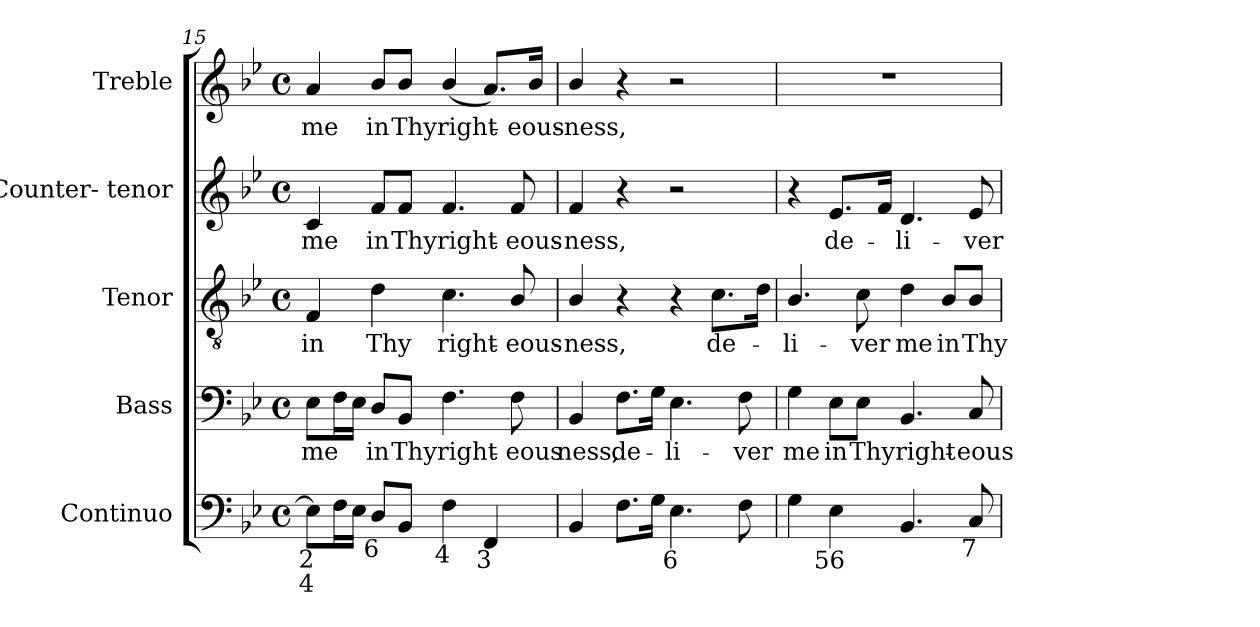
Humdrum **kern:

**kern	**kern	**text	**kern	**text	**kern	**text	**kern	**text
*part5	*part4	*part4	*part3	*part3	*part2	*part2	*part1	*part1
*staff5	*staff4	*staff4	*staff3	*staff3	*staff2	*staff2	*staff1	*staff1
*I"Continuo	*I"Bass	*	*I"Tenor	*	*I"Counter- tenor	*	*I"Treble	*
*I'C.	*I'B.	*	*I'T.	*	*I'Ct.	*	*I'Tr.	*
*clefF4	*clefF4	*	*clefGv2	*	*clefG2	*	*clefG2	*
*	*	*	*ITrd7c12	*	*	*	*	*
*k[b-e-]	*k[b-e-]	*	*k[b-e-]	*	*k[b-e-]	*	*k[b-e-]	*
*B-:	*B-:	*	*B-:	*	*B-:	*	*B-:	*
*M4/4	*M4/4	*	*M4/4	*	*M4/4	*	*M4/4	*
*met(c)	*met(c)	*	*met(c)	*	*met(c)	*	*met(c)	*
=15	=15	=15	=15	=15	=15	=15	=15	=15
!	!	!LO:LY:b:color=#000000	!	!	!	!	!	!
!	!	!	!	!LO:LY:b:color=#000000	!	!	!	!
!	!	!	!	!	!	!LO:LY:b:color=#000000	!	!
!LO:TX:b:cj:t=2	!	!	!	!	!	!	!	!
!LO:TX:b:cj:t=4	!	!	!	!	!	!	!	!
!	!	!	!	!	!	!	!	!LO:LY:b:color=#000000
8E-i\L]	8E-i\L	me	4FFi/	in	4ci/	-me	4ai/	me
16Fi\L	16Fi\L	.	.	.	.	.	.	.
16E-i\JJ	16E-i\JJ	.	.	.	.	.	.	.
!	!	!LO:LY:b:color=#000000	!	!	!	!	!	!
!	!	!	!	!LO:LY:b:color=#000000	!	!	!	!
!	!	!	!	!	!	!LO:LY:b:color=#000000	!	!
!LO:TX:b:cj:t=6	!	!	!	!	!	!	!	!
!	!	!	!	!	!	!	!	!LO:LY:b:color=#000000
8Di/L	8Di/L	in	4Di\	Thy	8fi/L	in	8b-i/L	in
!	!	!LO:LY:b:color=#000000	!	!	!	!	!	!
!	!	!	!	!	!	!LO:LY:b:color=#000000	!	!
!	!	!	!	!	!	!	!	!LO:LY:b:color=#000000
8BB-i/J	8BB-i/J	Thy	.	.	8fi/J	Thy	8b-i/J	Thy
!	!	!LO:LY:b:color=#000000	!	!	!	!	!	!
!	!	!	!	!LO:LY:b:color=#000000	!	!	!	!
!	!	!	!	!	!	!LO:LY:b:color=#000000	!	!
!LO:TX:b:cj:t=4	!	!	!	!	!	!	!	!
!	!	!	!	!	!	!	!	!LO:LY:b:color=#000000
4Fi\	4.Fi\	right-	4.Ci\	right-	4.fi/	right-	(4b-i/	right-
!LO:TX:b:cj:t=3	!	!	!	!	!	!	!	!
4FFi/	.	.	.	.	.	.	8.ai/L)	.
!	!	!LO:LY:b:color=#000000	!	!	!	!	!	!
!	!	!	!	!LO:LY:b:color=#000000	!	!	!	!
!	!	!	!	!	!	!LO:LY:b:color=#000000	!	!
.	8Fi\	-eous	8BB-i/	-eous-	8fi/	-eous-	.	.
!	!	!	!	!	!	!	!	!LO:LY:b:color=#000000
.	.	.	.	.	.	.	16b-i/Jk	-eous-
!!LO:LB:g=z
=16	=16	=16	=16	=16	=16	=16	=16	=16
!	!	!LO:LY:b:color=#000000	!	!	!	!	!	!
!	!	!	!	!LO:LY:b:color=#000000	!	!	!	!
!	!	!	!	!	!	!LO:LY:b:color=#000000	!	!
!	!	!	!	!	!	!	!	!LO:LY:b:color=#000000
4BB-i/	4BB-i/	ness,	4BB-i/	-ness,	4fi/	-ness,	4b-i/	-ness,
!	!	!LO:LY:b:color=#000000	!	!	!	!	!	!
8.Fi\L	8.Fi\L	de-	4r	.	4r	.	4r	.
16Gi\Jk	16Gi\Jk	.	.	.	.	.	.	.
!LO:TX:b:cj:t=6	!	!	!	!	!	!	!	!
!	!	!LO:LY:b:color=#000000	!	!	!	!	!	!
4.E-i\	4.E-i\	-li-	4r	.	2r	.	2r	.
!	!	!	!	!LO:LY:b:color=#000000	!	!	!	!
.	.	.	8.Ci\L	de-	.	.	.	.
!	!	!LO:LY:b:color=#000000	!	!	!	!	!	!
8Fi\	8Fi\	-ver	.	.	.	.	.	.
.	.	.	16Di\Jk	.	.	.	.	.
=17	=17	=17	=17	=17	=17	=17	=17	=17
!	!	!LO:LY:b:color=#000000	!	!	!	!	!	!
!	!	!	!	!LO:LY:b:color=#000000	!	!	!	!
4Gi\	4Gi\	me	4.BB-i/	-li-	4r	.	1r	.
!	!	!LO:LY:b:color=#000000	!	!	!	!	!	!
!LO:TX:b:cj:t=56	!	!	!	!	!	!	!	!
!	!	!	!	!	!	!LO:LY:b:color=#000000	!	!
4E-i\	8E-i\L	in	.	.	8.e-i/L	de-	.	.
!	!	!LO:LY:b:color=#000000	!	!	!	!	!	!
!	!	!	!	!LO:LY:b:color=#000000	!	!	!	!
.	8E-i\J	Thy	8Ci\	-ver	.	.	.	.
.	.	.	.	.	16fi/Jk	.	.	.
!	!	!LO:LY:b:color=#000000	!	!	!	!	!	!
!	!	!	!	!LO:LY:b:color=#000000	!	!	!	!
!	!	!	!	!	!	!LO:LY:b:color=#000000	!	!
4.BB-i/	4.BB-i/	right-	4Di\	me	4.di/	-li-	.	.
!	!	!	!	!LO:LY:b:color=#000000	!	!	!	!
.	.	.	8BB-i/L	in	.	.	.	.
!	!	!LO:LY:b:color=#000000	!	!	!	!	!	!
!	!	!	!	!LO:LY:b:color=#000000	!	!	!	!
!LO:TX:b:cj:t=7	!	!	!	!	!	!	!	!
!	!	!	!	!	!	!LO:LY:b:color=#000000	!	!
8Ci/	8Ci/	-eous-	8BB-i/J	Thy	8e-i/	-ver	.	.
=	=	=	=	=	=	=	=	=
*-	*-	*-	*-	*-	*-	*-	*-	*-
